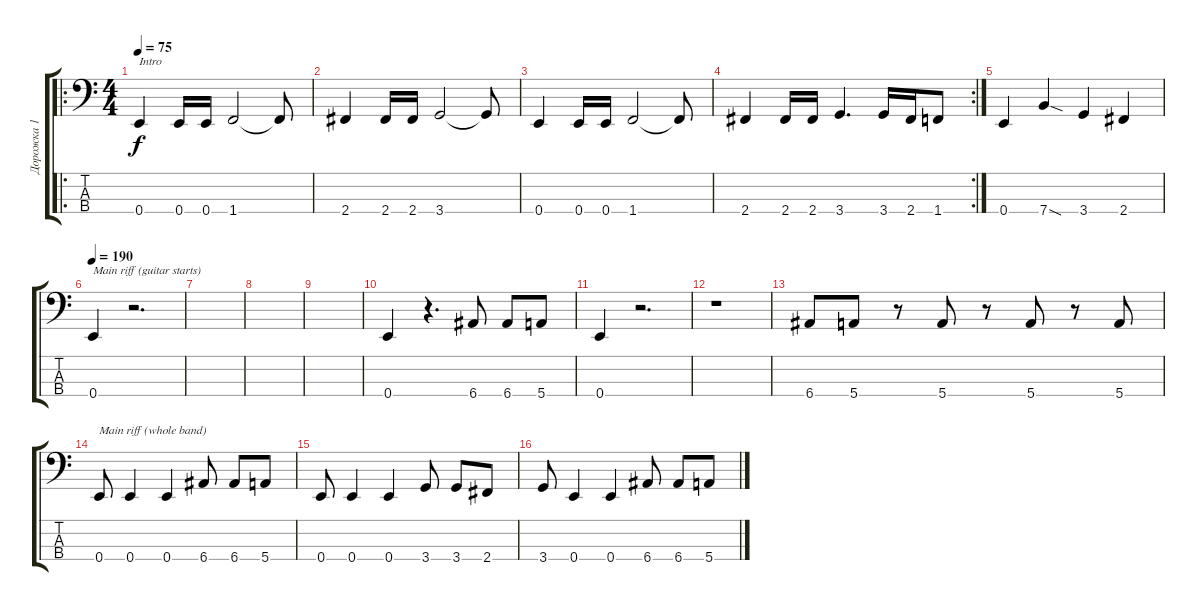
\track ("Дорожка 1" "Дорожка 1") {instrument overdrivenguitar}
\staff {score tabs}
\tuning (G2 D2 A1 E1) {hide}
\ro
\ts (4 4)
\tempo 75
\clef f4
\ks c
0.4.4{txt "Intro" dy f instrument overdrivenguitar} 0.4.16 0.4.16 1.4.2 1.4{t}.8 |
2.4.4 2.4.16 2.4.16 3.4.2 3.4{t}.8 |
0.4.4 0.4.16 0.4.16 1.4.2 1.4{t}.8 |
\rc 2
2.4.4 2.4.16 2.4.16 3.4.4{d} 3.4.16 2.4.16 1.4.8 |
0.4.4 7.4{sod}.4 3.4.4 2.4.4 |
\tempo 190
0.4.4{txt "Main riff (guitar starts)"} r.2{d} |
|
|
|
0.4.4 r.4{d} 6.4.8 6.4.8 5.4.8 |
0.4.4 r.2{d} |
r.1 |
6.4.8 5.4.8 r.8 5.4.8 r.8 5.4.8 r.8 5.4.8 |
0.4.8{txt "Main riff (whole band)"} 0.4.4 0.4.4 6.4.8 6.4.8 5.4.8 |
0.4.8 0.4.4 0.4.4 3.4.8 3.4.8 2.4.8 |
3.4.8 0.4.4 0.4.4 6.4.8 6.4.8 5.4.8
